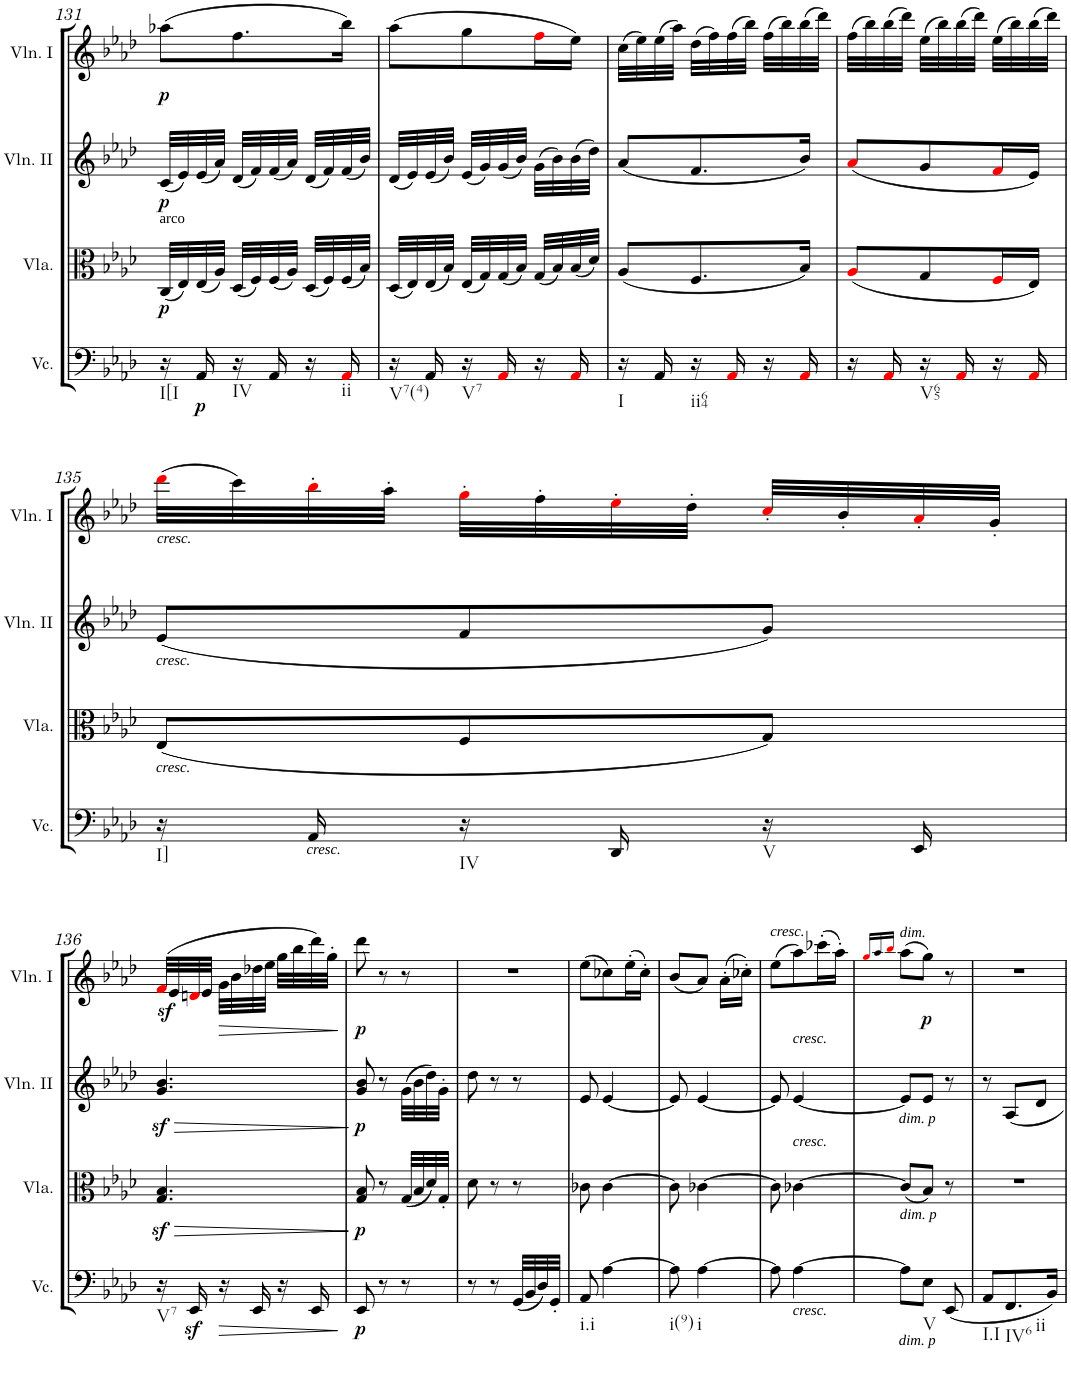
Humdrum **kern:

**kern	**dynam	**kern	**dynam	**kern	**dynam	**kern	**dynam
*part4	*part4	*part3	*part3	*part2	*part2	*part1	*part1
*staff4	*staff4	*staff3	*staff3	*staff2	*staff2	*staff1	*staff1
*I"Violoncello	*	*I"Viola	*	*I"Violin II	*	*I"Violin I	*
*I'Vc.	*	*I'Vla.	*	*I'Vln. II	*	*I'Vln. I	*
!!LO:PB:g=z
*clefF4	*	*clefC3	*	*clefG2	*	*clefG2	*
*k[b-e-a-d-]	*	*k[b-e-a-d-]	*	*k[b-e-a-d-]	*	*k[b-e-a-d-]	*
*A-:	*	*A-:	*	*A-:	*	*A-:	*
*M3/8	*	*M3/8	*	*M3/8	*	*M3/8	*
=131	=131	=131	=131	=131	=131	=131	=131
!	!	!LO:TX:a:t=arco	!	!	!	!	!
!LO:TX:b:t=I[I	!	!	!	!	!	!	!
!	!	!	!LO:DY:b	!	!LO:DY:b	!	!LO:DY:b
16r	.	(32C/LLL	p	(32c/LLL	p	(8aa-X\L	p
.	.	32E-/)	.	32e-/)	.	.	.
!	!LO:DY:b	!	!	!	!	!	!
16AA-/	p	(32E-/	.	(32e-/	.	.	.
.	.	32A-/JJJ)	.	32a-/JJJ)	.	.	.
!LO:TX:b:t=IV	!	!	!	!	!	!	!
16r	.	(32D-/LLL	.	(32d-/LLL	.	8.ff\	.
.	.	32F/)	.	32f/)	.	.	.
16AA-/	.	(32F/	.	(32f/	.	.	.
.	.	32A-/JJJ)	.	32a-/JJJ)	.	.	.
16r	.	(32D-/LLL	.	(32d-/LLL	.	.	.
.	.	32F/)	.	32f/)	.	.	.
!LO:TX:b:t=ii	!	!	!	!	!	!	!
16AA-i/	.	(32F/	.	(32f/	.	16bb-\Jk)	.
.	.	32B-/JJJ)	.	32b-/JJJ)	.	.	.
=132	=132	=132	=132	=132	=132	=132	=132
!LO:TX:b:t=V7(4)	!	!	!	!	!	!	!
16r	.	(32D-/LLL	.	(32d-/LLL	.	(8aa-\L	.
.	.	32E-/)	.	32e-/)	.	.	.
16AA-/	.	(32E-/	.	(32e-/	.	.	.
.	.	32B-/JJJ)	.	32b-/JJJ)	.	.	.
!LO:TX:b:t=V7	!	!	!	!	!	!	!
16r	.	(32E-/LLL	.	(32e-/LLL	.	8gg\	.
.	.	32G/)	.	32g/)	.	.	.
16AA-i/	.	(32G/	.	(32g/	.	.	.
.	.	32B-/JJJ)	.	32b-/JJJ)	.	.	.
16r	.	(32G/LLL	.	(32g\LLL	.	16ffi\L	.
.	.	32B-/)	.	32b-\)	.	.	.
16AA-i/	.	(32B-/	.	(32b-\	.	16ee-\JJ)	.
.	.	32d-/JJJ)	.	32dd-\JJJ)	.	.	.
=133	=133	=133	=133	=133	=133	=133	=133
!LO:TX:b:t=I	!	!	!	!	!	!	!
16r	.	(8A-/L	.	(8a-/L	.	(32cc\LLL	.
.	.	.	.	.	.	32ee-\)	.
16AA-/	.	.	.	.	.	(32ee-\	.
.	.	.	.	.	.	32aa-\JJJ)	.
!LO:TX:b:t=ii64	!	!	!	!	!	!	!
16r	.	8.F/	.	8.f/	.	(32dd-\LLL	.
.	.	.	.	.	.	32ff\)	.
16AA-i/	.	.	.	.	.	(32ff\	.
.	.	.	.	.	.	32bb-\JJJ)	.
16r	.	.	.	.	.	(32ff\LLL	.
.	.	.	.	.	.	32bb-\)	.
16AA-i/	.	16B-/Jk)	.	16b-/Jk)	.	(32bb-\	.
.	.	.	.	.	.	32ddd-\JJJ)	.
=134	=134	=134	=134	=134	=134	=134	=134
16r	.	(8A-i/L	.	(8a-i/L	.	(32ff\LLL	.
.	.	.	.	.	.	32bb-\)	.
16AA-i/	.	.	.	.	.	(32bb-\	.
.	.	.	.	.	.	32ddd-\JJJ)	.
!LO:TX:b:t=V65	!	!	!	!	!	!	!
16r	.	8G/	.	8g/	.	(32ee-\LLL	.
.	.	.	.	.	.	32bb-\)	.
16AA-i/	.	.	.	.	.	(32bb-\	.
.	.	.	.	.	.	32ddd-\JJJ)	.
16r	.	16Fi/L	.	16fi/L	.	(32ee-\LLL	.
.	.	.	.	.	.	32bb-\)	.
16AA-i/	.	16E-/JJ)	.	16e-/JJ)	.	(32bb-\	.
.	.	.	.	.	.	32ddd-\JJJ)	.
!!LO:LB:g=z
=135	=135	=135	=135	=135	=135	=135	=135
!	!	!	!	!	!	!LO:TX:b:i:t=cresc.	!
!	!	!	!	!LO:TX:b:i:t=cresc.	!	!	!
!	!	!LO:TX:b:i:t=cresc.	!	!	!	!	!
!LO:TX:b:t=I]	!	!	!	!	!	!	!
16r	.	(8E-/L	.	(8e-/L	.	(32ddd-i\LLL	.
.	.	.	.	.	.	32ccc\)	.
!LO:TX:b:i:t=cresc.	!	!	!	!	!	!	!
16AA-/	.	.	.	.	.	32bb-'i\	.
.	.	.	.	.	.	32aa-'\JJJ	.
!LO:TX:b:t=IV	!	!	!	!	!	!	!
16r	.	8F/	.	8f/	.	32gg'i\LLL	.
.	.	.	.	.	.	32ff'\	.
16DD-/	.	.	.	.	.	32ee-'i\	.
.	.	.	.	.	.	32dd-'\JJJ	.
!LO:TX:b:t=V	!	!	!	!	!	!	!
16r	.	8G/J)	.	8g/J)	.	32cc'i/LLL	.
.	.	.	.	.	.	32b-'/	.
16EE-/	.	.	.	.	.	32a-'i/	.
.	.	.	.	.	.	32g'/JJJ	.
!!LO:LB:g=z
=136	=136	=136	=136	=136	=136	=136	=136
!LO:TX:b:t=V7	!	!	!	!	!	!	!
!	!	!	!LO:HP:b	!	!LO:HP:b	!	!
16r	.	4.G/z< 4.B-/z<	>	4.g/z< 4.b-/z<	>	(32fz<i/LLL	.
.	.	.	.	.	.	32e-/	.
16EE-z</	.	.	.	.	.	32dni/	.
.	.	.	.	.	.	32e-/JJJ	.
!	!LO:HP:b	!	!	!	!	!	!LO:HP:b
16r	>	.	.	.	.	32g\LLL	>
.	.	.	.	.	.	32b-\	.
16EE-/	.	.	.	.	.	32dd-X\	.
.	.	.	.	.	.	32ee-\JJJ	.
16r	.	.	.	.	.	32gg\LLL	.
.	.	.	.	.	.	32bb-\	.
16EE-/	.	.	.	.	.	32ddd-\)	.
.	.	.	.	.	.	32gg'\JJJ	.
.	]	.	]	.	]	.	]
=137	=137	=137	=137	=137	=137	=137	=137
!	!LO:DY:b	!	!LO:DY:b	!	!LO:DY:b	!	!LO:DY:b
8EE-/	p	8G/ 8B-/	p	8g/ 8b-/	p	8ddd-\	p
8r	.	8r	.	8r	.	8r	.
8r	.	(32G/LLL	.	(32g\LLL	.	8r	.
.	.	32B-/	.	32b-\	.	.	.
.	.	32d-/)	.	32dd-\)	.	.	.
.	.	32G'/JJJ	.	32g'\JJJ	.	.	.
=138	=138	=138	=138	=138	=138	=138	=138
8r	.	8d-\	.	8dd-\	.	4.r	.
8r	.	8r	.	8r	.	.	.
(32GG/LLL	.	8r	.	8r	.	.	.
32BB-/	.	.	.	.	.	.	.
32D-/)	.	.	.	.	.	.	.
32GG'/JJJ	.	.	.	.	.	.	.
=139	=139	=139	=139	=139	=139	=139	=139
!LO:TX:b:t=i.i	!	!	!	!	!	!	!
8AA-/	.	8c-X\	.	8e-/	.	(8ee-\L	.
[4A-\	.	[4c-\	.	[4e-/	.	8cc-X\)	.
.	.	.	.	.	.	(16ee-'\L	.
.	.	.	.	.	.	16cc-'\JJ)	.
=140	=140	=140	=140	=140	=140	=140	=140
!LO:TX:b:t=i(9)	!	!	!	!	!	!	!
8A-\]	.	8c-\]	.	8e-/]	.	(8b-/L	.
!LO:TX:b:t=i	!	!	!	!	!	!	!
[4A-\	.	[4c-X\	.	[4e-/	.	8a-/J)	.
.	.	.	.	.	.	(16a-'\LL	.
.	.	.	.	.	.	16cc-X'\JJ)	.
=141	=141	=141	=141	=141	=141	=141	=141
!	!	!	!	!	!	!LO:TX:a:i:t=cresc.	!
8A-\]	.	8c-\]	.	8e-/]	.	(8ee-\L	.
!	!	!	!	!LO:TX:a:i:t=cresc.	!	!	!
!	!	!LO:TX:a:i:t=cresc.	!	!	!	!	!
!LO:TX:b:i:t=cresc.	!	!	!	!	!	!	!
[4A-\	.	[4c-X\	.	[4e-/	.	8aa-\)	.
.	.	.	.	.	.	(16ccc-X'\L	.
.	.	.	.	.	.	16aa-'\JJ)	.
=142	=142	=142	=142	=142	=142	=142	=142
.	.	.	.	.	.	16qggi/LL	.
.	.	.	.	.	.	16qaa-/	.
.	.	.	.	.	.	16qbb-i/JJ	.
!	!	!	!	!	!	!LO:TX:a:i:t=dim.	!
!	!	!	!	!LO:TX:b:i:t=dim. p	!	!	!
!	!	!LO:TX:b:i:t=dim. p	!	!	!	!	!
!LO:TX:b:i:t=dim. p	!	!	!	!	!	!	!
8A-\L]	.	(8c-/L]	.	8e-/L]	.	(8aa-\L	.
!LO:TX:b:t=V	!	!	!	!	!	!	!
!	!	!	!	!	!	!	!LO:DY:b
8E-\J	.	8B-/J)	.	8e-/J	.	8gg\J)	p
(8EE-/	.	8r	.	8r	.	8r	.
=143	=143	=143	=143	=143	=143	=143	=143
!LO:TX:b:t=I.I	!	!	!	!	!	!	!
8AA-/L	.	4.r	.	8r	.	4.r	.
!LO:TX:b:t=IV6	!	!	!	!	!	!	!
!LO:TX:b:t=ii	!	!	!	!	!	!	!
8.FF/	.	.	.	8A-/L	.	.	.
.	.	.	.	8d-/J	.	.	.
16BB-/Jk)	.	.	.	.	.	.	.
=	=	=	=	=	=	=	=
*-	*-	*-	*-	*-	*-	*-	*-
